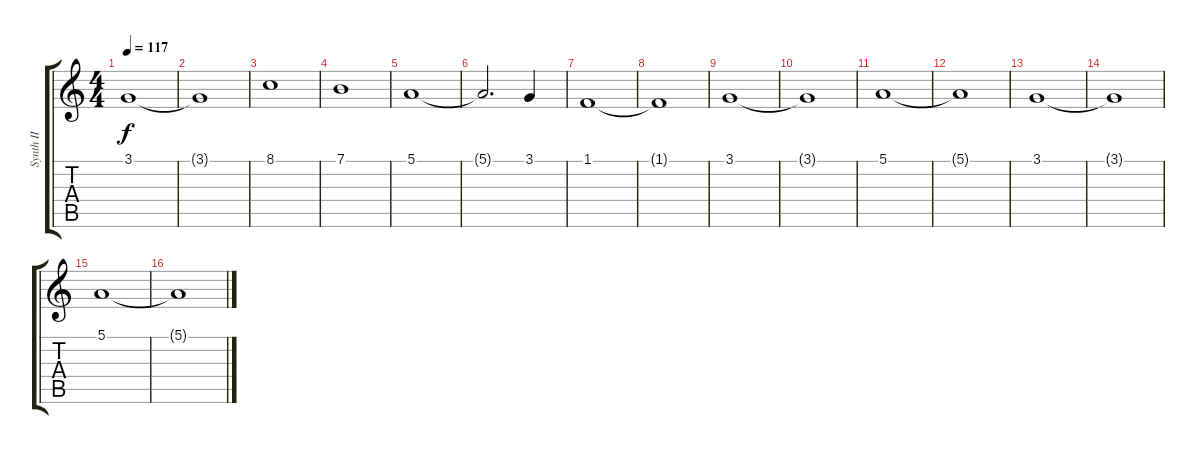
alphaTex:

\track ("Synth II" "Synth II") {instrument fx4atmosphere}
\staff {score tabs}
\tuning (E4 B3 G3 D3 A2 E2) {hide}
\ts (4 4)
\tempo 117
\clef g2
\ks c
3.1.1{dy f} |
3.1{t}.1 |
8.1.1 |
7.1.1 |
5.1.1 |
5.1{t}.2{d} 3.1.4 |
1.1.1 |
1.1{t}.1 |
3.1.1 |
3.1{t}.1 |
5.1.1 |
5.1{t}.1 |
3.1.1 |
3.1{t}.1 |
5.1.1 |
5.1{t}.1
